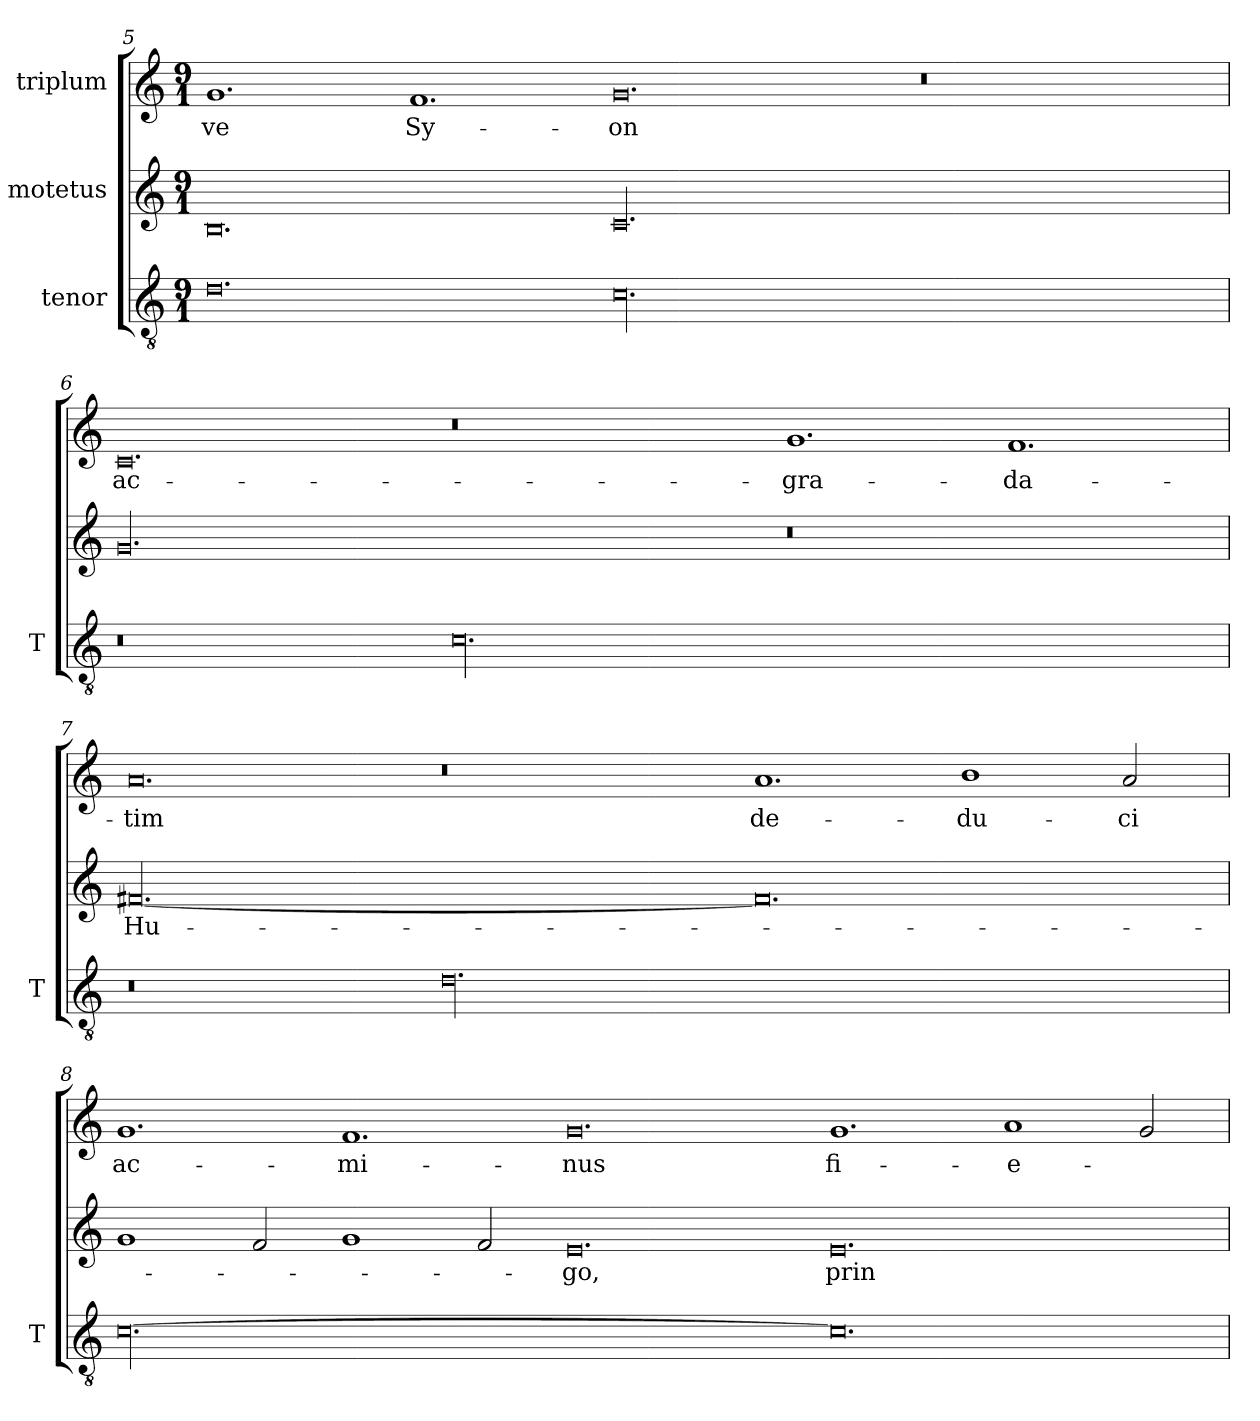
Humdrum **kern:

**kern	**kern	**text	**kern	**text
*part3	*part2	*part2	*part1	*part1
*staff3	*staff2	*staff2	*staff1	*staff1
*I"tenor	*I"motetus	*	*I"triplum	*
*I'T	*	*	*	*
*clefGv2	*clefG2	*	*clefG2	*
*k[]	*k[]	*	*k[]	*
*C:	*C:	*	*C:	*
*M9/1	*M9/1	*	*M9/1	*
=5	=5	=5	=5	=5
0.d\	0.B/	.	1.g/	-ve
.	.	.	1.f/	Sy-
00.c\	00.c/	.	0.g/	-on
.	.	.	0.r	.
=6	=6	=6	=6	=6
0.r	00.g/	.	0.c/	ac-
00.c\	.	.	0.r	.
.	0.r	.	1.g/	gra-
.	.	.	1.f/	-da-
!!LO:LB:g=z
=7	=7	=7	=7	=7
0.r	[00.f#X/	Hu-	0.a/	-tim
00.d\	.	.	0.r	.
.	0.f#/]	.	1.a/	de-
.	.	.	1b\	-du-
.	.	.	2a/	-ci
=8	=8	=8	=8	=8
[00.c\	1g/	.	1.g/	ac-
.	2f/	.	.	.
.	1g/	.	1.f/	mi-
.	2f/	.	.	.
.	0.e/	-go,	0.g/	-nus
0.c\]	0.e/	prin-	1.g/	fi-
.	.	.	1a/	-e-
.	.	.	2g/	.
=	=	=	=	=
*-	*-	*-	*-	*-
